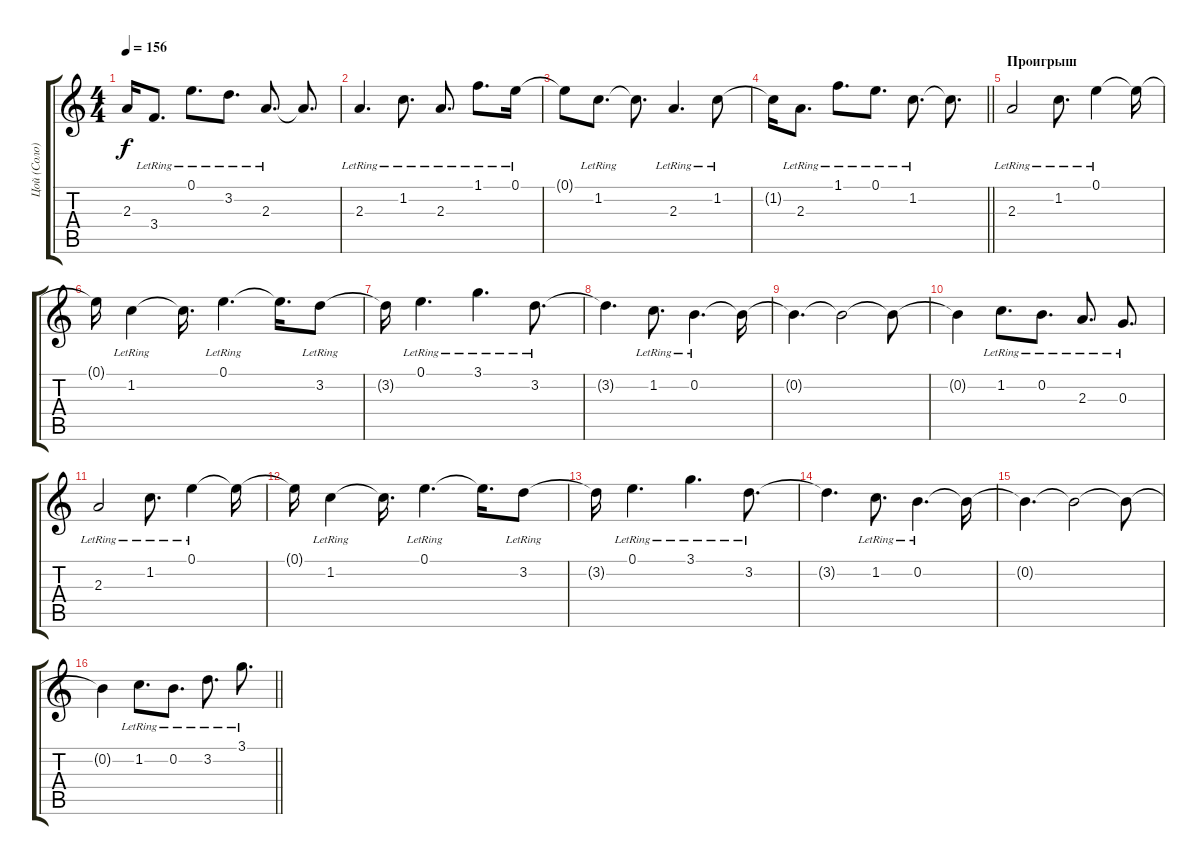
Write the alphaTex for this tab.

\track ("Цой (Соло)" "Цой (Соло)") {instrument electricguitarclean}
\staff {score tabs}
\tuning (E4 B3 G3 D3 A2 E2) {hide}
\ts (4 4)
\tempo 156
\clef g2
\ks c
2.3{t}.16{dy f} 3.4{lr}.8{d} 0.1{lr}.8{d} 3.2{lr}.8{d} 2.3{lr}.8{d} 2.3{t}.8{d} |
2.3{lr}.4{d} 1.2{lr}.8{d} 2.3{lr}.8{d} 1.1{lr}.8{d} 0.1{lr}.16 |
0.1{t}.8 1.2{lr}.8{d} 1.2{t}.8{d} 2.3{lr}.4{d} 1.2{lr}.8 |
\barLineRight lightlight
1.2{t}.16 2.3{lr}.8{d} 1.1{lr}.8{d} 0.1{lr}.8{d} 1.2{lr}.8{d} 1.2{t}.8{d} |
\section ("" "Проигрыш")
2.3{lr}.2 1.2{lr}.8{d} 0.1{lr}.4 0.1{t}.16 |
0.1{t}.16 1.2{lr}.4 1.2{t}.16{d} 0.1{lr}.4{d} 0.1{t}.16{d} 3.2{lr}.8 |
3.2{t}.16 0.1{lr}.4{d} 3.1{lr}.4{d} 3.2{lr}.8{d} |
3.2{t}.4{d} 1.2{lr}.8{d} 0.2{lr}.4{d} 0.2{t}.16 |
0.2{t}.4{d} 0.2{t}.2 0.2{t}.8 |
0.2{t}.4 1.2{lr}.8{d} 0.2{lr}.8{d} 2.3{lr}.8{d} 0.3{lr}.8{d} |
2.3{lr}.2 1.2{lr}.8{d} 0.1{lr}.4 0.1{t}.16 |
0.1{t}.16 1.2{lr}.4 1.2{t}.16{d} 0.1{lr}.4{d} 0.1{t}.16{d} 3.2{lr}.8 |
3.2{t}.16 0.1{lr}.4{d} 3.1{lr}.4{d} 3.2{lr}.8{d} |
3.2{t}.4{d} 1.2{lr}.8{d} 0.2{lr}.4{d} 0.2{t}.16 |
0.2{t}.4{d} 0.2{t}.2 0.2{t}.8 |
\barLineRight lightlight
0.2{t}.4 1.2{lr}.8{d} 0.2{lr}.8{d} 3.2{lr}.8{d} 3.1{lr}.8{d}
